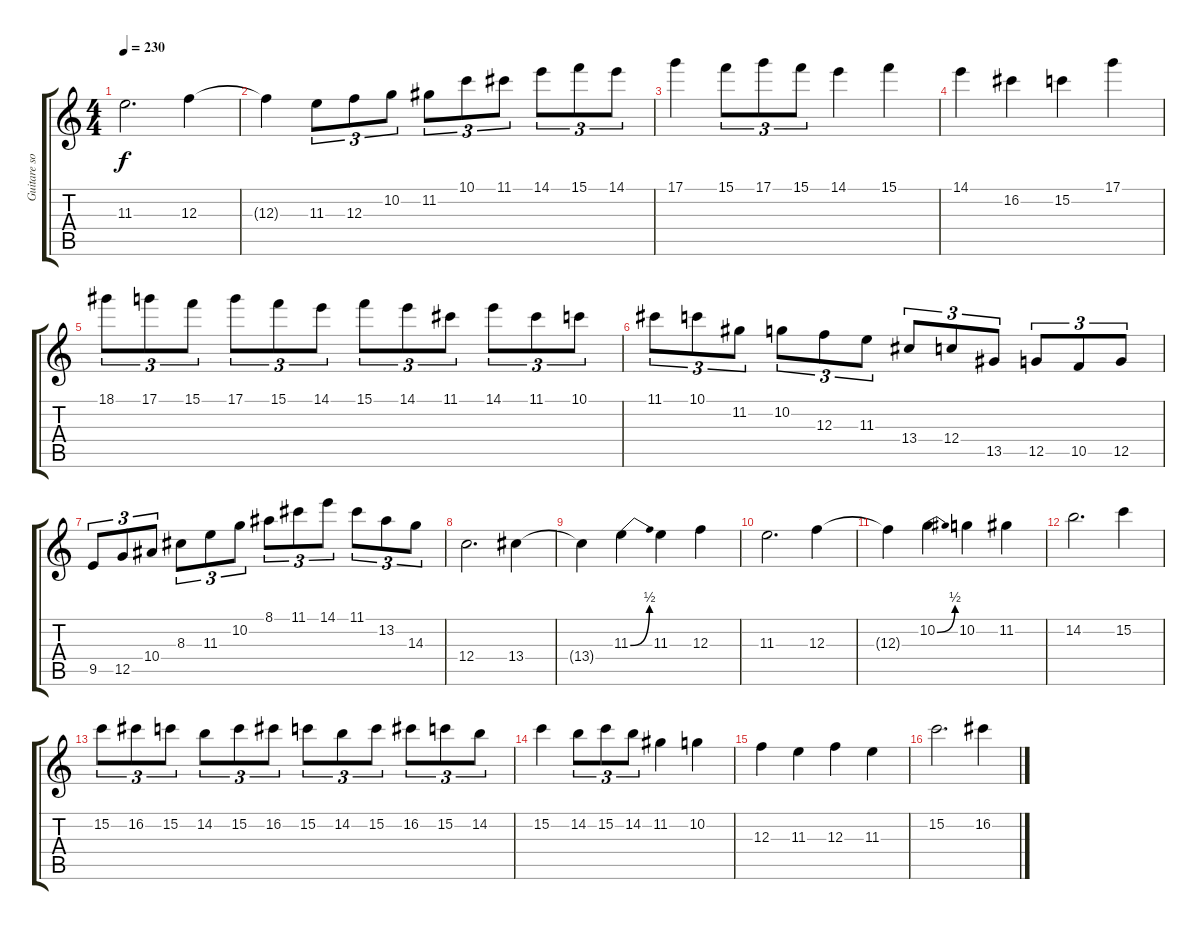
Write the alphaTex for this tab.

\track ("Guitare solo" "Guitare so") {instrument distortionguitar}
\staff {score tabs}
\tuning (D4 A3 F3 C3 G2 C2) {hide}
\ts (4 4)
\tempo 230
\clef g2
\ks c
11.3.2{d dy f} 12.3.4 |
12.3{t}.4 11.3.8{tu (3 2)} 12.3.8{tu (3 2)} 10.2.8{tu (3 2)} 11.2.8{tu (3 2)} 10.1.8{tu (3 2)} 11.1.8{tu (3 2)} 14.1.8{tu (3 2)} 15.1.8{tu (3 2)} 14.1.8{tu (3 2)} |
17.1.4 15.1.8{tu (3 2)} 17.1.8{tu (3 2)} 15.1.8{tu (3 2)} 14.1.4 15.1.4 |
14.1.4 16.2.4 15.2.4 17.1.4 |
18.1.8{tu (3 2)} 17.1.8{tu (3 2)} 15.1.8{tu (3 2)} 17.1.8{tu (3 2)} 15.1.8{tu (3 2)} 14.1.8{tu (3 2)} 15.1.8{tu (3 2)} 14.1.8{tu (3 2)} 11.1.8{tu (3 2)} 14.1.8{tu (3 2)} 11.1.8{tu (3 2)} 10.1.8{tu (3 2)} |
11.1.8{tu (3 2)} 10.1.8{tu (3 2)} 11.2.8{tu (3 2)} 10.2.8{tu (3 2)} 12.3.8{tu (3 2)} 11.3.8{tu (3 2)} 13.4.8{tu (3 2)} 12.4.8{tu (3 2)} 13.5.8{tu (3 2)} 12.5.8{tu (3 2)} 10.5.8{tu (3 2)} 12.5.8{tu (3 2)} |
9.5.8{tu (3 2)} 12.5.8{tu (3 2)} 10.4.8{tu (3 2)} 8.3.8{tu (3 2)} 11.3.8{tu (3 2)} 10.2.8{tu (3 2)} 8.1.8{tu (3 2)} 11.1.8{tu (3 2)} 14.1.8{tu (3 2)} 11.1.8{tu (3 2)} 13.2.8{tu (3 2)} 14.3.8{tu (3 2)} |
12.4.2{d} 13.4.4 |
13.4{t}.4 11.3{be (bend 0 0 60 2)}.4 11.3.4 12.3.4 |
11.3.2{d} 12.3.4 |
12.3{t}.4 10.2{be (bend 0 0 60 2)}.4 10.2.4 11.2.4 |
14.2.2{d} 15.2.4 |
15.2.8{tu (3 2)} 16.2.8{tu (3 2)} 15.2.8{tu (3 2)} 14.2.8{tu (3 2)} 15.2.8{tu (3 2)} 16.2.8{tu (3 2)} 15.2.8{tu (3 2)} 14.2.8{tu (3 2)} 15.2.8{tu (3 2)} 16.2.8{tu (3 2)} 15.2.8{tu (3 2)} 14.2.8{tu (3 2)} |
15.2.4 14.2.8{tu (3 2)} 15.2.8{tu (3 2)} 14.2.8{tu (3 2)} 11.2.4 10.2.4 |
12.3.4 11.3.4 12.3.4 11.3.4 |
15.2.2{d} 16.2.4
